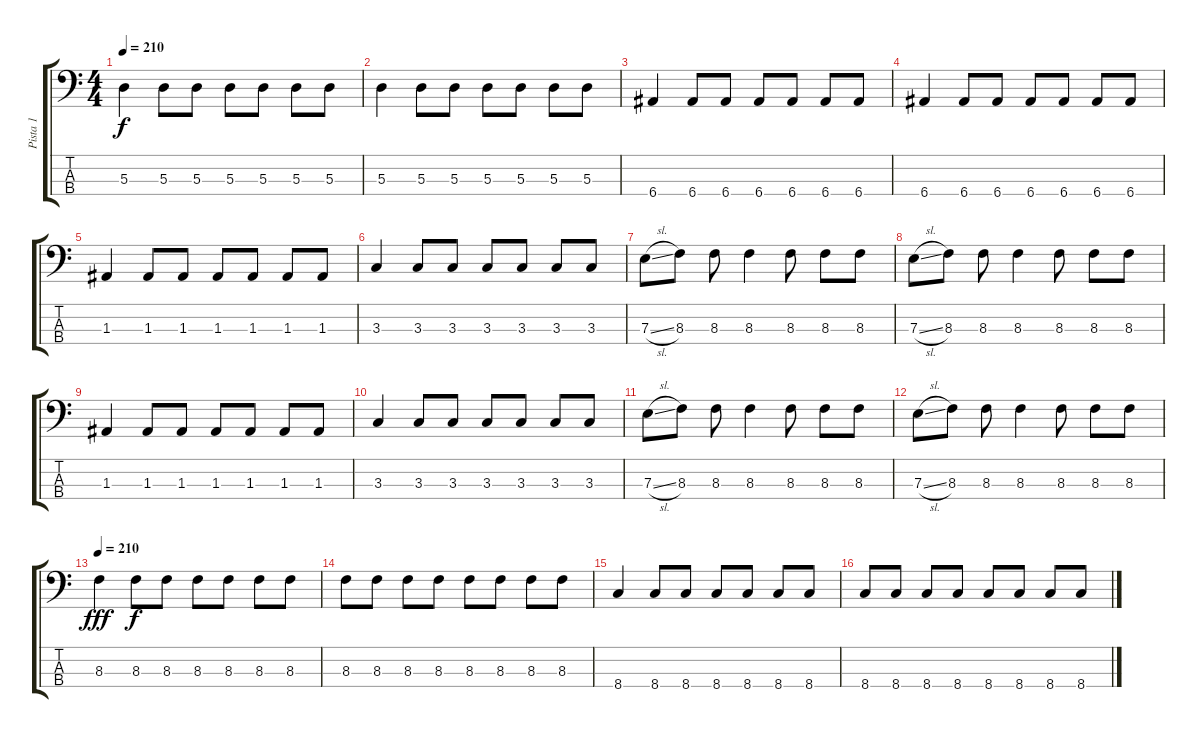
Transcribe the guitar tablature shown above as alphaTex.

\track ("Pista 1" "Pista 1") {instrument electricbassfinger}
\staff {score tabs}
\tuning (G2 D2 A1 E1) {hide}
\ts (4 4)
\tempo 210
\clef f4
\ks c
5.3.4{dy f} 5.3.8 5.3.8 5.3.8 5.3.8 5.3.8 5.3.8 |
5.3.4 5.3.8 5.3.8 5.3.8 5.3.8 5.3.8 5.3.8 |
6.4.4 6.4.8 6.4.8 6.4.8 6.4.8 6.4.8 6.4.8 |
6.4.4 6.4.8 6.4.8 6.4.8 6.4.8 6.4.8 6.4.8 |
1.3.4 1.3.8 1.3.8 1.3.8 1.3.8 1.3.8 1.3.8 |
3.3.4 3.3.8 3.3.8 3.3.8 3.3.8 3.3.8 3.3.8 |
7.3{sl}.8 8.3.8 8.3.8 8.3.4 8.3.8 8.3.8 8.3.8 |
7.3{sl}.8 8.3.8 8.3.8 8.3.4 8.3.8 8.3.8 8.3.8 |
1.3.4 1.3.8 1.3.8 1.3.8 1.3.8 1.3.8 1.3.8 |
3.3.4 3.3.8 3.3.8 3.3.8 3.3.8 3.3.8 3.3.8 |
7.3{sl}.8 8.3.8 8.3.8 8.3.4 8.3.8 8.3.8 8.3.8 |
7.3{sl}.8 8.3.8 8.3.8 8.3.4 8.3.8 8.3.8 8.3.8 |
\tempo 210
8.3.4{dy fff} 8.3.8{dy f} 8.3.8 8.3.8 8.3.8 8.3.8 8.3.8 |
8.3.8 8.3.8 8.3.8 8.3.8 8.3.8 8.3.8 8.3.8 8.3.8 |
8.4.4 8.4.8 8.4.8 8.4.8 8.4.8 8.4.8 8.4.8 |
8.4.8 8.4.8 8.4.8 8.4.8 8.4.8 8.4.8 8.4.8 8.4.8
